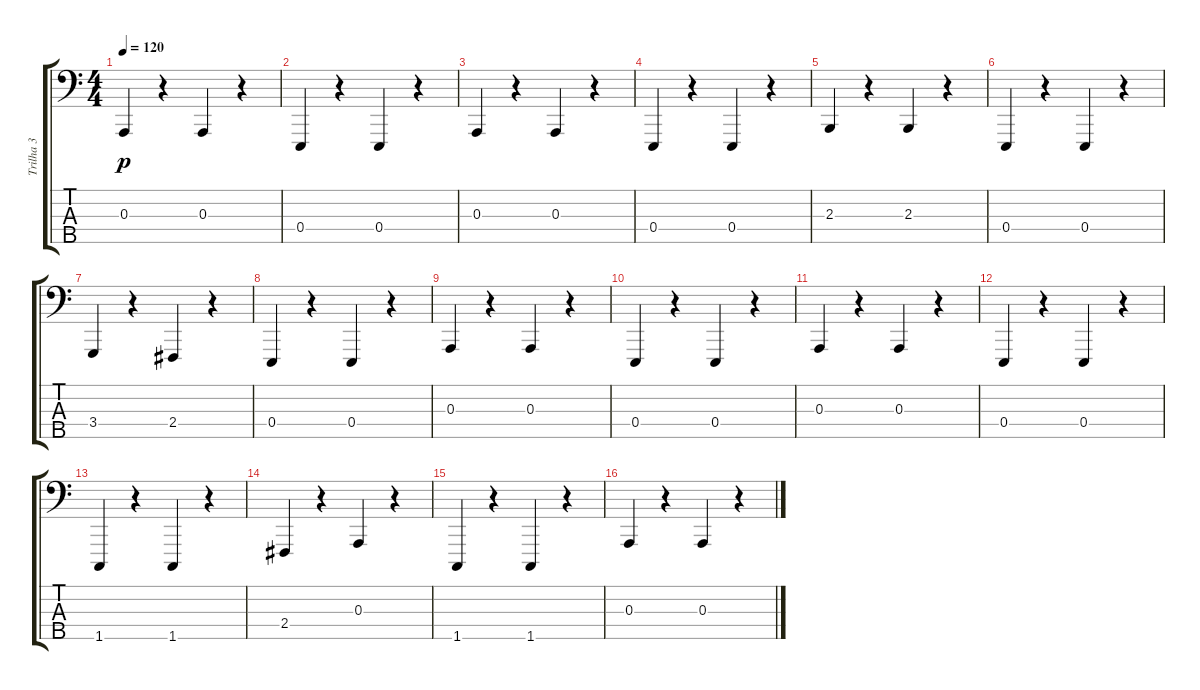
\track ("Trilha 3" "Trilha 3") {instrument acousticgrandpiano}
\staff {score tabs}
\tuning (G2 D2 A1 E1 B0) {hide}
\ts (4 4)
\tempo 120
\clef f4
\ks c
0.3.4{dy p} r.4 0.3.4 r.4 |
0.4.4 r.4 0.4.4 r.4 |
0.3.4 r.4 0.3.4 r.4 |
0.4.4 r.4 0.4.4 r.4 |
2.3.4 r.4 2.3.4 r.4 |
0.4.4 r.4 0.4.4 r.4 |
3.4.4 r.4 2.4.4 r.4 |
0.4.4 r.4 0.4.4 r.4 |
0.3.4 r.4 0.3.4 r.4 |
0.4.4 r.4 0.4.4 r.4 |
0.3.4 r.4 0.3.4 r.4 |
0.4.4 r.4 0.4.4 r.4 |
1.5.4 r.4 1.5.4 r.4 |
2.4.4 r.4 0.3.4 r.4 |
1.5.4 r.4 1.5.4 r.4 |
0.3.4 r.4 0.3.4 r.4
